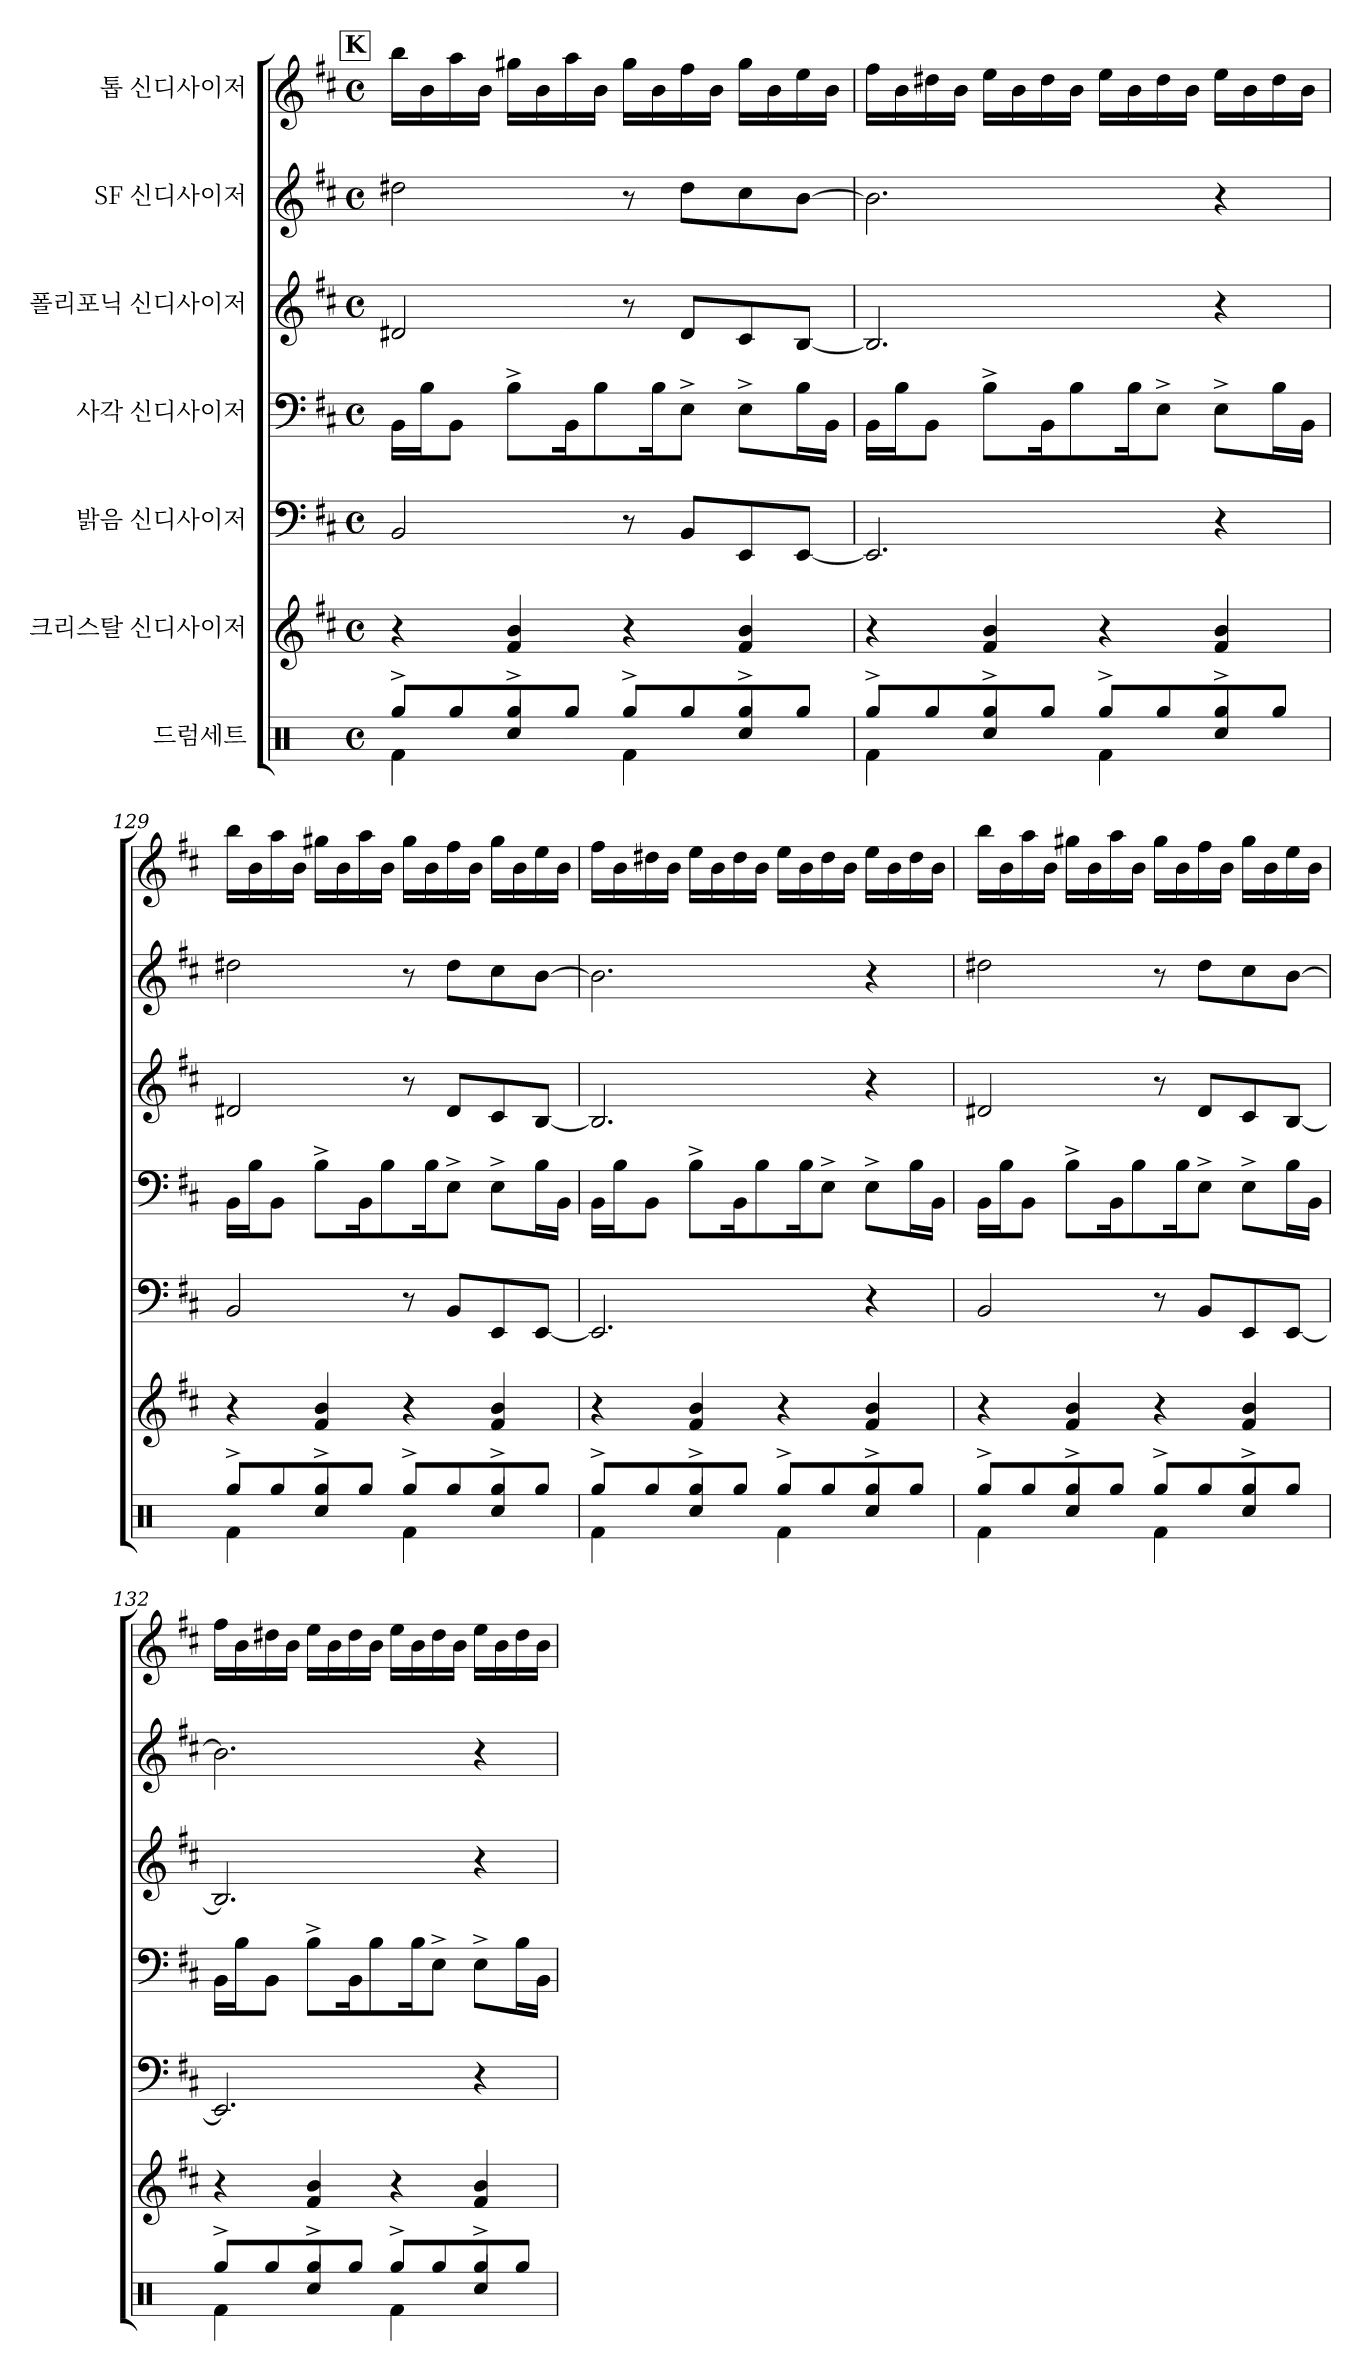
**kern	**kern	**kern	**kern	**kern	**kern	**kern
*part7	*part6	*part5	*part4	*part3	*part2	*part1
*staff7	*staff6	*staff5	*staff4	*staff3	*staff2	*staff1
*I"드럼세트	*I"크리스탈 신디사이저	*I"밝음 신디사이저	*I"사각 신디사이저	*I"폴리포닉 신디사이저	*I"SF 신디사이저	*I"톱 신디사이저
!!LO:PB:g=z
*clefX	*clefG2	*clefF4	*clefF4	*clefG2	*clefG2	*clefG2
*k[]	*k[f#c#]	*k[f#c#]	*k[f#c#]	*k[f#c#]	*k[f#c#]	*k[f#c#]
*M4/4	*M4/4	*M4/4	*M4/4	*M4/4	*M4/4	*M4/4
*met(c)	*met(c)	*met(c)	*met(c)	*met(c)	*met(c)	*met(c)
!!LO:REH:place=s1:a:B:fs=14:t=K
=127	=127	=127	=127	=127	=127	=127
*^	*	*	*	*	*	*
*	*^	*	*	*	*	*	*
8Rgg^/L	4Rf\	4ryy	4r	2BB/	16BB\LL	2d#X/	2dd#X\	16bb\LL
.	.	.	.	.	16B\J	.	.	16b\
8Rgg/	.	.	.	.	8BB\J	.	.	16aa\
.	.	.	.	.	.	.	.	16b\JJ
8Rgg^/	4ryy	4Rcc/	4f#/ 4b/	.	8B^\L	.	.	16gg#X\LL
.	.	.	.	.	.	.	.	16b\
8Rgg/J	.	.	.	.	16BB\K	.	.	16aa\
.	.	.	.	.	8B\	.	.	16b\JJ
8Rgg^/L	4Rf\	4ryy	4r	8r	.	8r	8r	16gg#\LL
.	.	.	.	.	16B\K	.	.	16b\
8Rgg/	.	.	.	8BB/L	8E^\J	8d#/L	8dd#\L	16ff#\
.	.	.	.	.	.	.	.	16b\JJ
8Rgg^/	4ryy	4Rcc/	4f#/ 4b/	8EE/	8E^\L	8c#/	8cc#\	16gg#\LL
.	.	.	.	.	.	.	.	16b\
8Rgg/J	.	.	.	[8EE/J	16B\L	[8B/J	[8b\J	16ee\
.	.	.	.	.	16BB\JJ	.	.	16b\JJ
=128	=128	=128	=128	=128	=128	=128	=128	=128
8Rgg^/L	4Rf\	4ryy	4r	2.EE/]	16BB\LL	2.B/]	2.b\]	16ff#\LL
.	.	.	.	.	16B\J	.	.	16b\
8Rgg/	.	.	.	.	8BB\J	.	.	16dd#X\
.	.	.	.	.	.	.	.	16b\JJ
8Rgg^/	4ryy	4Rcc/	4f#/ 4b/	.	8B^\L	.	.	16ee\LL
.	.	.	.	.	.	.	.	16b\
8Rgg/J	.	.	.	.	16BB\K	.	.	16dd#\
.	.	.	.	.	8B\	.	.	16b\JJ
8Rgg^/L	4Rf\	4ryy	4r	.	.	.	.	16ee\LL
.	.	.	.	.	16B\K	.	.	16b\
8Rgg/	.	.	.	.	8E^\J	.	.	16dd#\
.	.	.	.	.	.	.	.	16b\JJ
8Rgg^/	4ryy	4Rcc/	4f#/ 4b/	4r	8E^\L	4r	4r	16ee\LL
.	.	.	.	.	.	.	.	16b\
8Rgg/J	.	.	.	.	16B\L	.	.	16dd#\
.	.	.	.	.	16BB\JJ	.	.	16b\JJ
!!LO:PB:g=z
=129	=129	=129	=129	=129	=129	=129	=129	=129
8Rgg^/L	4Rf\	4ryy	4r	2BB/	16BB\LL	2d#X/	2dd#X\	16bb\LL
.	.	.	.	.	16B\J	.	.	16b\
8Rgg/	.	.	.	.	8BB\J	.	.	16aa\
.	.	.	.	.	.	.	.	16b\JJ
8Rgg^/	4ryy	4Rcc/	4f#/ 4b/	.	8B^\L	.	.	16gg#X\LL
.	.	.	.	.	.	.	.	16b\
8Rgg/J	.	.	.	.	16BB\K	.	.	16aa\
.	.	.	.	.	8B\	.	.	16b\JJ
8Rgg^/L	4Rf\	4ryy	4r	8r	.	8r	8r	16gg#\LL
.	.	.	.	.	16B\K	.	.	16b\
8Rgg/	.	.	.	8BB/L	8E^\J	8d#/L	8dd#\L	16ff#\
.	.	.	.	.	.	.	.	16b\JJ
8Rgg^/	4ryy	4Rcc/	4f#/ 4b/	8EE/	8E^\L	8c#/	8cc#\	16gg#\LL
.	.	.	.	.	.	.	.	16b\
8Rgg/J	.	.	.	[8EE/J	16B\L	[8B/J	[8b\J	16ee\
.	.	.	.	.	16BB\JJ	.	.	16b\JJ
=130	=130	=130	=130	=130	=130	=130	=130	=130
8Rgg^/L	4Rf\	4ryy	4r	2.EE/]	16BB\LL	2.B/]	2.b\]	16ff#\LL
.	.	.	.	.	16B\J	.	.	16b\
8Rgg/	.	.	.	.	8BB\J	.	.	16dd#X\
.	.	.	.	.	.	.	.	16b\JJ
8Rgg^/	4ryy	4Rcc/	4f#/ 4b/	.	8B^\L	.	.	16ee\LL
.	.	.	.	.	.	.	.	16b\
8Rgg/J	.	.	.	.	16BB\K	.	.	16dd#\
.	.	.	.	.	8B\	.	.	16b\JJ
8Rgg^/L	4Rf\	4ryy	4r	.	.	.	.	16ee\LL
.	.	.	.	.	16B\K	.	.	16b\
8Rgg/	.	.	.	.	8E^\J	.	.	16dd#\
.	.	.	.	.	.	.	.	16b\JJ
8Rgg^/	4ryy	4Rcc/	4f#/ 4b/	4r	8E^\L	4r	4r	16ee\LL
.	.	.	.	.	.	.	.	16b\
8Rgg/J	.	.	.	.	16B\L	.	.	16dd#\
.	.	.	.	.	16BB\JJ	.	.	16b\JJ
!!LO:PB:g=z
=131	=131	=131	=131	=131	=131	=131	=131	=131
8Rgg^/L	4Rf\	4ryy	4r	2BB/	16BB\LL	2d#X/	2dd#X\	16bb\LL
.	.	.	.	.	16B\J	.	.	16b\
8Rgg/	.	.	.	.	8BB\J	.	.	16aa\
.	.	.	.	.	.	.	.	16b\JJ
8Rgg^/	4ryy	4Rcc/	4f#/ 4b/	.	8B^\L	.	.	16gg#X\LL
.	.	.	.	.	.	.	.	16b\
8Rgg/J	.	.	.	.	16BB\K	.	.	16aa\
.	.	.	.	.	8B\	.	.	16b\JJ
8Rgg^/L	4Rf\	4ryy	4r	8r	.	8r	8r	16gg#\LL
.	.	.	.	.	16B\K	.	.	16b\
8Rgg/	.	.	.	8BB/L	8E^\J	8d#/L	8dd#\L	16ff#\
.	.	.	.	.	.	.	.	16b\JJ
8Rgg^/	4ryy	4Rcc/	4f#/ 4b/	8EE/	8E^\L	8c#/	8cc#\	16gg#\LL
.	.	.	.	.	.	.	.	16b\
8Rgg/J	.	.	.	[8EE/J	16B\L	[8B/J	[8b\J	16ee\
.	.	.	.	.	16BB\JJ	.	.	16b\JJ
=132	=132	=132	=132	=132	=132	=132	=132	=132
8Rgg^/L	4Rf\	4ryy	4r	2.EE/]	16BB\LL	2.B/]	2.b\]	16ff#\LL
.	.	.	.	.	16B\J	.	.	16b\
8Rgg/	.	.	.	.	8BB\J	.	.	16dd#X\
.	.	.	.	.	.	.	.	16b\JJ
8Rgg^/	4ryy	4Rcc/	4f#/ 4b/	.	8B^\L	.	.	16ee\LL
.	.	.	.	.	.	.	.	16b\
8Rgg/J	.	.	.	.	16BB\K	.	.	16dd#\
.	.	.	.	.	8B\	.	.	16b\JJ
8Rgg^/L	4Rf\	4ryy	4r	.	.	.	.	16ee\LL
.	.	.	.	.	16B\K	.	.	16b\
8Rgg/	.	.	.	.	8E^\J	.	.	16dd#\
.	.	.	.	.	.	.	.	16b\JJ
8Rgg^/	4ryy	4Rcc/	4f#/ 4b/	4r	8E^\L	4r	4r	16ee\LL
.	.	.	.	.	.	.	.	16b\
8Rgg/J	.	.	.	.	16B\L	.	.	16dd#\
.	.	.	.	.	16BB\JJ	.	.	16b\JJ
*v	*v	*v	*	*	*	*	*	*
=	=	=	=	=	=	=
*-	*-	*-	*-	*-	*-	*-
